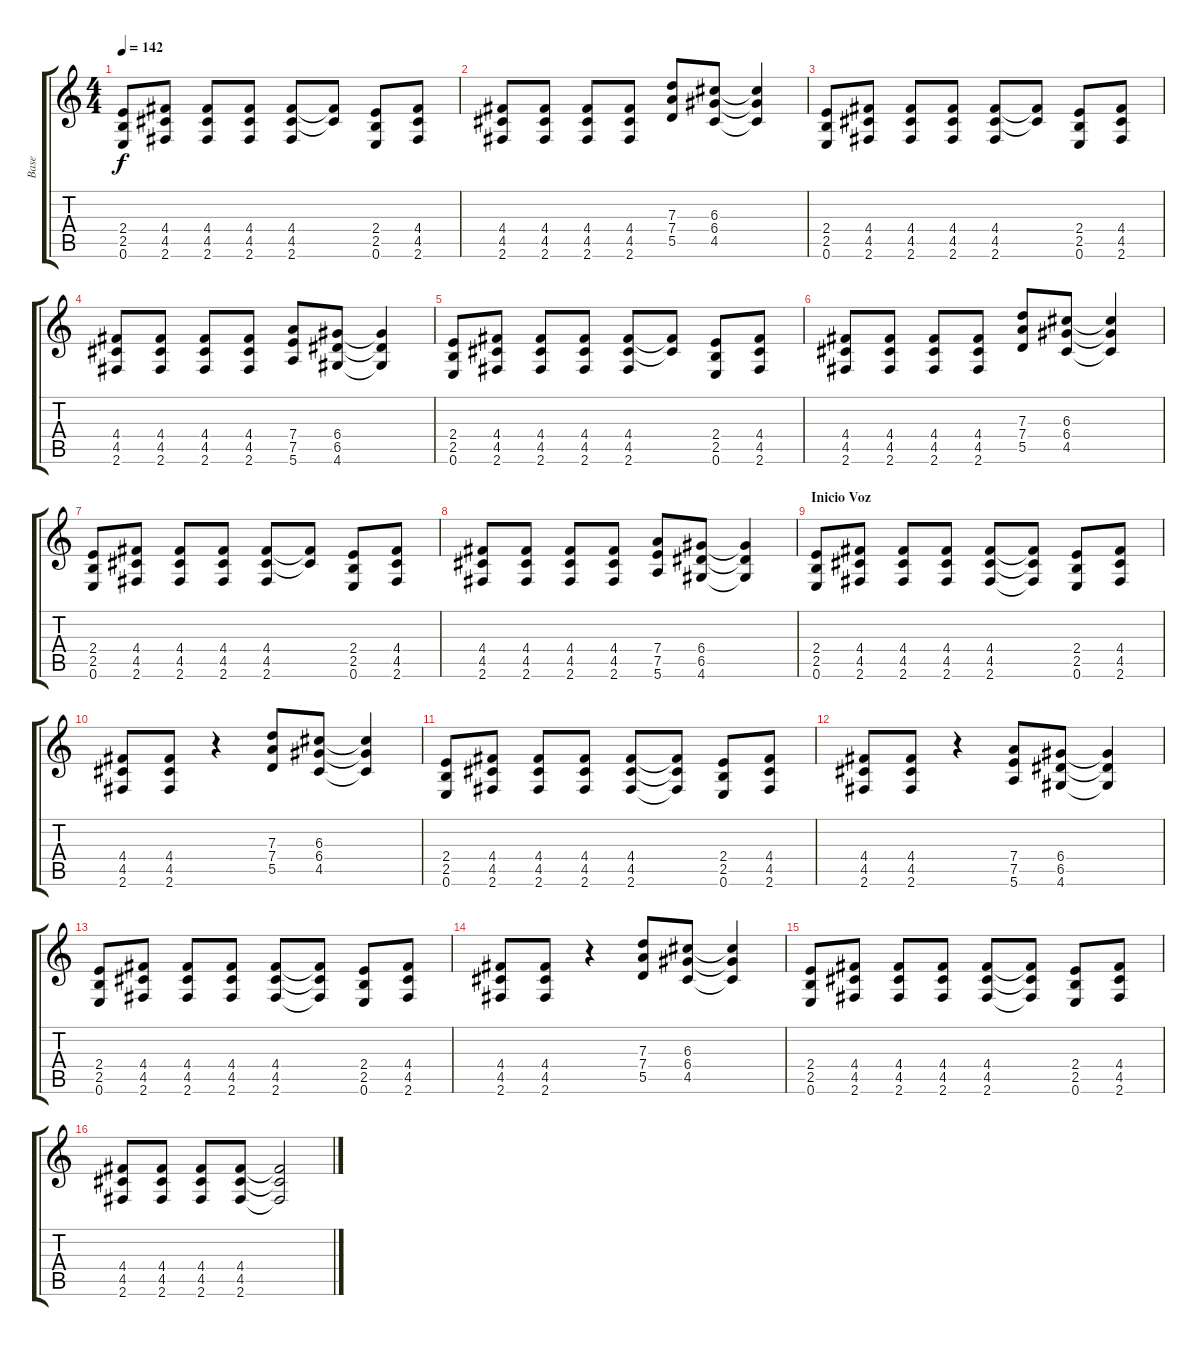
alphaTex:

\track ("Base" "Base") {instrument distortionguitar}
\staff {score tabs}
\tuning (E4 B3 G3 D3 A2 E2) {hide}
\ts (4 4)
\tempo 142
\clef g2
\ks c
(2.4 2.5 0.6).8{dy f} (4.4 4.5 2.6).8 (4.4 4.5 2.6).8 (4.4 4.5 2.6).8 (4.4 4.5 2.6).8 (4.4{t} 4.5{t}).8 (2.4 2.5 0.6).8 (4.4 4.5 2.6).8 |
(4.4 4.5 2.6).8 (4.4 4.5 2.6).8 (4.4 4.5 2.6).8 (4.4 4.5 2.6).8 (7.3 7.4 5.5).8 (6.3 6.4 4.5).8 (6.3{t} 6.4{t} 4.5{t}).4 |
(2.4 2.5 0.6).8 (4.4 4.5 2.6).8 (4.4 4.5 2.6).8 (4.4 4.5 2.6).8 (4.4 4.5 2.6).8 (4.4{t} 4.5{t}).8 (2.4 2.5 0.6).8 (4.4 4.5 2.6).8 |
(4.4 4.5 2.6).8 (4.4 4.5 2.6).8 (4.4 4.5 2.6).8 (4.4 4.5 2.6).8 (7.4 7.5 5.6).8 (6.4 6.5 4.6).8 (6.4{t} 6.5{t} 4.6{t}).4 |
(2.4 2.5 0.6).8 (4.4 4.5 2.6).8 (4.4 4.5 2.6).8 (4.4 4.5 2.6).8 (4.4 4.5 2.6).8 (4.4{t} 4.5{t}).8 (2.4 2.5 0.6).8 (4.4 4.5 2.6).8 |
(4.4 4.5 2.6).8 (4.4 4.5 2.6).8 (4.4 4.5 2.6).8 (4.4 4.5 2.6).8 (7.3 7.4 5.5).8 (6.3 6.4 4.5).8 (6.3{t} 6.4{t} 4.5{t}).4 |
(2.4 2.5 0.6).8 (4.4 4.5 2.6).8 (4.4 4.5 2.6).8 (4.4 4.5 2.6).8 (4.4 4.5 2.6).8 (4.4{t} 4.5{t}).8 (2.4 2.5 0.6).8 (4.4 4.5 2.6).8 |
(4.4 4.5 2.6).8 (4.4 4.5 2.6).8 (4.4 4.5 2.6).8 (4.4 4.5 2.6).8 (7.4 7.5 5.6).8 (6.4 6.5 4.6).8 (6.4{t} 6.5{t} 4.6{t}).4 |
\section ("" "Inicio Voz")
(2.4 2.5 0.6).8 (4.4 4.5 2.6).8 (4.4 4.5 2.6).8 (4.4 4.5 2.6).8 (4.4 4.5 2.6).8 (4.4{t} 4.5{t} 2.6{t}).8 (2.4 2.5 0.6).8 (4.4 4.5 2.6).8 |
(4.4 4.5 2.6).8 (4.4 4.5 2.6).8 r.4 (7.3 7.4 5.5).8 (6.3 6.4 4.5).8 (6.3{t} 6.4{t} 4.5{t}).4 |
(2.4 2.5 0.6).8 (4.4 4.5 2.6).8 (4.4 4.5 2.6).8 (4.4 4.5 2.6).8 (4.4 4.5 2.6).8 (4.4{t} 4.5{t} 2.6{t}).8 (2.4 2.5 0.6).8 (4.4 4.5 2.6).8 |
(4.4 4.5 2.6).8 (4.4 4.5 2.6).8 r.4 (7.4 7.5 5.6).8 (6.4 6.5 4.6).8 (6.4{t} 6.5{t} 4.6{t}).4 |
(2.4 2.5 0.6).8 (4.4 4.5 2.6).8 (4.4 4.5 2.6).8 (4.4 4.5 2.6).8 (4.4 4.5 2.6).8 (4.4{t} 4.5{t} 2.6{t}).8 (2.4 2.5 0.6).8 (4.4 4.5 2.6).8 |
(4.4 4.5 2.6).8 (4.4 4.5 2.6).8 r.4 (7.3 7.4 5.5).8 (6.3 6.4 4.5).8 (6.3{t} 6.4{t} 4.5{t}).4 |
(2.4 2.5 0.6).8 (4.4 4.5 2.6).8 (4.4 4.5 2.6).8 (4.4 4.5 2.6).8 (4.4 4.5 2.6).8 (4.4{t} 4.5{t} 2.6{t}).8 (2.4 2.5 0.6).8 (4.4 4.5 2.6).8 |
(4.4 4.5 2.6).8 (4.4 4.5 2.6).8 (4.4 4.5 2.6).8 (4.4 4.5 2.6).8 (4.4{t} 4.5{t} 2.6{t}).2
